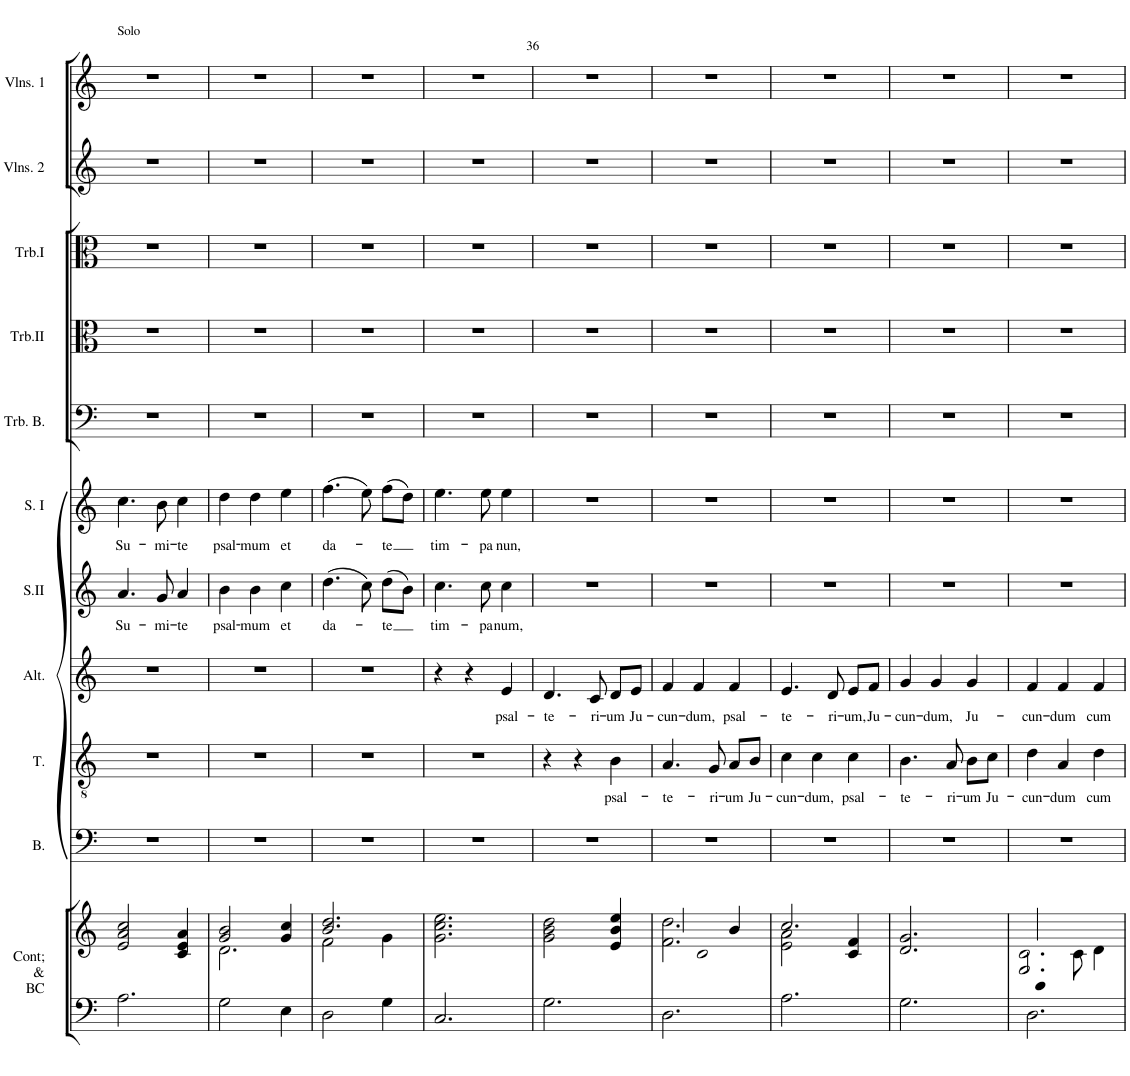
**kern	**kern	**kern	**kern	**text	**kern	**text	**kern	**text	**kern	**text	**kern	**kern	**kern	**kern	**kern
*part11	*part11	*part10	*part9	*part9	*part8	*part8	*part7	*part7	*part6	*part6	*part5	*part4	*part3	*part2	*part1
*staff12	*staff11	*staff10	*staff9	*staff9	*staff8	*staff8	*staff7	*staff7	*staff6	*staff6	*staff5	*staff4	*staff3	*staff2	*staff1
*I"Continuo &amp; Basse Continue	*	*I"Basse	*I"Ténor	*	*I"Alto	*	*I"Soprano II	*	*I"Soprane I	*	*I"Trombone Basse	*I"Trombone II	*I"Trombone I	*I"Deuxièmes Violons	*I"Premiers Violons
*I'Cont; &amp; BC	*	*I'B.	*I'T.	*	*I'Alt.	*	*I'S.II	*	*I'S. I	*	*I'Trb. B.	*I'Trb.II	*I'Trb.I	*I'Vlns. 2	*I'Vlns. 1
!!LO:PB:g=z
*clefF4	*clefG2	*clefF4	*clefGv2	*	*clefG2	*	*clefG2	*	*clefG2	*	*clefF4	*clefC3	*clefC3	*clefG2	*clefG2
*k[]	*k[]	*k[]	*k[]	*	*k[]	*	*k[]	*	*k[]	*	*k[]	*k[]	*k[]	*k[]	*k[]
*M3/4	*M3/4	*M3/4	*M3/4	*	*M3/4	*	*M3/4	*	*M3/4	*	*M3/4	*M3/4	*M3/4	*M3/4	*M3/4
=32	=32	=32	=32	=32	=32	=32	=32	=32	=32	=32	=32	=32	=32	=32	=32
!	!	!	!	!	!	!	!	!	!	!	!	!	!	!	!LO:TX:a:t=Solo
!	!	!	!	!	!	!	!	!LO:LY:b	!	!LO:LY:b	!	!	!	!	!
2.A\	2e/ 2a/ 2cc/	2.r	2.r	.	2.r	.	4.a/	Su-	4.cc\	Su-	2.r	2.r	2.r	2.r	2.r
!	!	!	!	!	!	!	!	!LO:LY:b	!	!LO:LY:b	!	!	!	!	!
.	.	.	.	.	.	.	8g/	-mi-	8b\	-mi-	.	.	.	.	.
!	!	!	!	!	!	!	!	!LO:LY:b	!	!LO:LY:b	!	!	!	!	!
.	4c/ 4e/ 4a/	.	.	.	.	.	4a/	-te	4cc\	-te	.	.	.	.	.
=33	=33	=33	=33	=33	=33	=33	=33	=33	=33	=33	=33	=33	=33	=33	=33
*	*^	*	*	*	*	*	*	*	*	*	*	*	*	*	*
!	!	!	!	!	!	!	!	!	!LO:LY:b	!	!LO:LY:b	!	!	!	!	!
2G\	2g/ 2b/	2.d\	2.r	2.r	.	2.r	.	4b\	psal-	4dd\	psal-	2.r	2.r	2.r	2.r	2.r
!	!	!	!	!	!	!	!	!	!LO:LY:b	!	!LO:LY:b	!	!	!	!	!
.	.	.	.	.	.	.	.	4b\	-mum	4dd\	-mum	.	.	.	.	.
!	!	!	!	!	!	!	!	!	!LO:LY:b	!	!LO:LY:b	!	!	!	!	!
4E\	4g/ 4cc/	.	.	.	.	.	.	4cc\	et	4ee\	et	.	.	.	.	.
=34	=34	=34	=34	=34	=34	=34	=34	=34	=34	=34	=34	=34	=34	=34	=34	=34
!	!	!	!	!	!	!	!	!	!LO:LY:b	!	!LO:LY:b	!	!	!	!	!
2D\	2.b/ 2.dd/	2f\	2.r	2.r	.	2.r	.	(4.dd\	da-	(4.ff\	da-	2.r	2.r	2.r	2.r	2.r
.	.	.	.	.	.	.	.	8cc\)	.	8ee\)	.	.	.	.	.	.
!	!	!	!	!	!	!	!	!	!LO:LY:b	!	!LO:LY:b	!	!	!	!	!
4G\	.	4g\	.	.	.	.	.	(8dd\L	-te	(8ff\L	-te	.	.	.	.	.
.	.	.	.	.	.	.	.	8b\J)	.	8dd\J)	.	.	.	.	.	.
*	*v	*v	*	*	*	*	*	*	*	*	*	*	*	*	*	*
=35	=35	=35	=35	=35	=35	=35	=35	=35	=35	=35	=35	=35	=35	=35	=35
!	!	!	!	!	!	!	!	!LO:LY:b	!	!LO:LY:b	!	!	!	!	!
2.C/	2.g\ 2.cc\ 2.ee\	2.r	2.r	.	4r	.	4.cc\	tim-	4.ee\	tim-	2.r	2.r	2.r	2.r	2.r
.	.	.	.	.	4r	.	.	.	.	.	.	.	.	.	.
!	!	!	!	!	!	!	!	!LO:LY:b	!	!LO:LY:b	!	!	!	!	!
.	.	.	.	.	.	.	8cc\	-pa-	8ee\	-pa-	.	.	.	.	.
!	!	!	!	!	!	!LO:LY:b	!	!LO:LY:b	!	!LO:LY:b	!	!	!	!	!
.	.	.	.	.	4e/	psal-	4cc\	-num,	4ee\	-nun,	.	.	.	.	.
=36	=36	=36	=36	=36	=36	=36	=36	=36	=36	=36	=36	=36	=36	=36	=36
!	!	!	!	!	!	!LO:LY:b	!	!	!	!	!	!	!	!	!
2.G\	2g\ 2b\ 2dd\	2.r	4r	.	4.d/	-te-	2.r	.	2.r	.	2.r	2.r	2.r	2.r	2.r
.	.	.	4r	.	.	.	.	.	.	.	.	.	.	.	.
!	!	!	!	!	!	!LO:LY:b	!	!	!	!	!	!	!	!	!
.	.	.	.	.	8c/	-ri-	.	.	.	.	.	.	.	.	.
!	!	!	!	!LO:LY:b	!	!LO:LY:b	!	!	!	!	!	!	!	!	!
.	4e/ 4b/ 4ee/	.	4B\	psal-	8d/L	-um	.	.	.	.	.	.	.	.	.
!	!	!	!	!	!	!LO:LY:b	!	!	!	!	!	!	!	!	!
.	.	.	.	.	8e/J	Ju-	.	.	.	.	.	.	.	.	.
=37	=37	=37	=37	=37	=37	=37	=37	=37	=37	=37	=37	=37	=37	=37	=37
*	*^	*	*	*	*	*	*	*	*	*	*	*	*	*	*
!	!	!	!	!	!LO:LY:b	!	!LO:LY:b	!	!	!	!	!	!	!	!	!
2.D\	2a/	2.f\ 2.dd\	2.r	4.A/	-te-	4f/	-cun-	2.r	.	2.r	.	2.r	2.r	2.r	2.r	2.r
!	!	!	!	!	!	!	!LO:LY:b	!	!	!	!	!	!	!	!	!
.	.	.	.	.	.	4f/	-dum,	.	.	.	.	.	.	.	.	.
!	!	!	!	!	!LO:LY:b	!	!	!	!	!	!	!	!	!	!	!
.	.	.	.	8G/	-ri-	.	.	.	.	.	.	.	.	.	.	.
!	!	!	!	!	!LO:LY:b	!	!LO:LY:b	!	!	!	!	!	!	!	!	!
.	4b/	.	.	8A/L	-um	4f/	psal-	.	.	.	.	.	.	.	.	.
!	!	!	!	!	!LO:LY:b	!	!	!	!	!	!	!	!	!	!	!
.	.	.	.	8B/J	Ju-	.	.	.	.	.	.	.	.	.	.	.
=38	=38	=38	=38	=38	=38	=38	=38	=38	=38	=38	=38	=38	=38	=38	=38	=38
!	!	!	!	!	!LO:LY:b	!	!LO:LY:b	!	!	!	!	!	!	!	!	!
2.A\	2e\ 2a\	2.cc/	2.r	4c\	-cun-	4.e/	-te-	2.r	.	2.r	.	2.r	2.r	2.r	2.r	2.r
!	!	!	!	!	!LO:LY:b	!	!	!	!	!	!	!	!	!	!	!
.	.	.	.	4c\	-dum,	.	.	.	.	.	.	.	.	.	.	.
!	!	!	!	!	!	!	!LO:LY:b	!	!	!	!	!	!	!	!	!
.	.	.	.	.	.	8d/	-ri-	.	.	.	.	.	.	.	.	.
!	!	!	!	!	!LO:LY:b	!	!LO:LY:b	!	!	!	!	!	!	!	!	!
.	4c/ 4f/	.	.	4c\	psal-	8e/L	-um,	.	.	.	.	.	.	.	.	.
!	!	!	!	!	!	!	!LO:LY:b	!	!	!	!	!	!	!	!	!
.	.	.	.	.	.	8f/J	Ju-	.	.	.	.	.	.	.	.	.
=39	=39	=39	=39	=39	=39	=39	=39	=39	=39	=39	=39	=39	=39	=39	=39	=39
!	!	!	!	!	!LO:LY:b	!	!LO:LY:b	!	!	!	!	!	!	!	!	!
2.G\	2.d/ 2.g/ 2.b/	2.ryy	2.r	4.B\	-te-	4g/	-cun-	2.r	.	2.r	.	2.r	2.r	2.r	2.r	2.r
!	!	!	!	!	!	!	!LO:LY:b	!	!	!	!	!	!	!	!	!
.	.	.	.	.	.	4g/	-dum,	.	.	.	.	.	.	.	.	.
!	!	!	!	!	!LO:LY:b	!	!	!	!	!	!	!	!	!	!	!
.	.	.	.	8A/	-ri-	.	.	.	.	.	.	.	.	.	.	.
!	!	!	!	!	!LO:LY:b	!	!LO:LY:b	!	!	!	!	!	!	!	!	!
.	.	.	.	8B\L	-um	4g/	Ju-	.	.	.	.	.	.	.	.	.
!	!	!	!	!	!LO:LY:b	!	!	!	!	!	!	!	!	!	!	!
.	.	.	.	8c\J	Ju-	.	.	.	.	.	.	.	.	.	.	.
=40	=40	=40	=40	=40	=40	=40	=40	=40	=40	=40	=40	=40	=40	=40	=40	=40
!	!	!	!	!	!LO:LY:b	!	!LO:LY:b	!	!	!	!	!	!	!	!	!
2.D\	2.f/ 2.a/	4.d\	2.r	4d\	-cun-	4f/	-cun-	2.r	.	2.r	.	2.r	2.r	2.r	2.r	2.r
!	!	!	!	!	!LO:LY:b	!	!LO:LY:b	!	!	!	!	!	!	!	!	!
.	.	.	.	4A/	-dum	4f/	-dum	.	.	.	.	.	.	.	.	.
.	.	8c\	.	.	.	.	.	.	.	.	.	.	.	.	.	.
!	!	!	!	!	!LO:LY:b	!	!LO:LY:b	!	!	!	!	!	!	!	!	!
.	.	4d\	.	4d\	cum	4f/	cum	.	.	.	.	.	.	.	.	.
*	*v	*v	*	*	*	*	*	*	*	*	*	*	*	*	*	*
=	=	=	=	=	=	=	=	=	=	=	=	=	=	=	=
*-	*-	*-	*-	*-	*-	*-	*-	*-	*-	*-	*-	*-	*-	*-	*-
